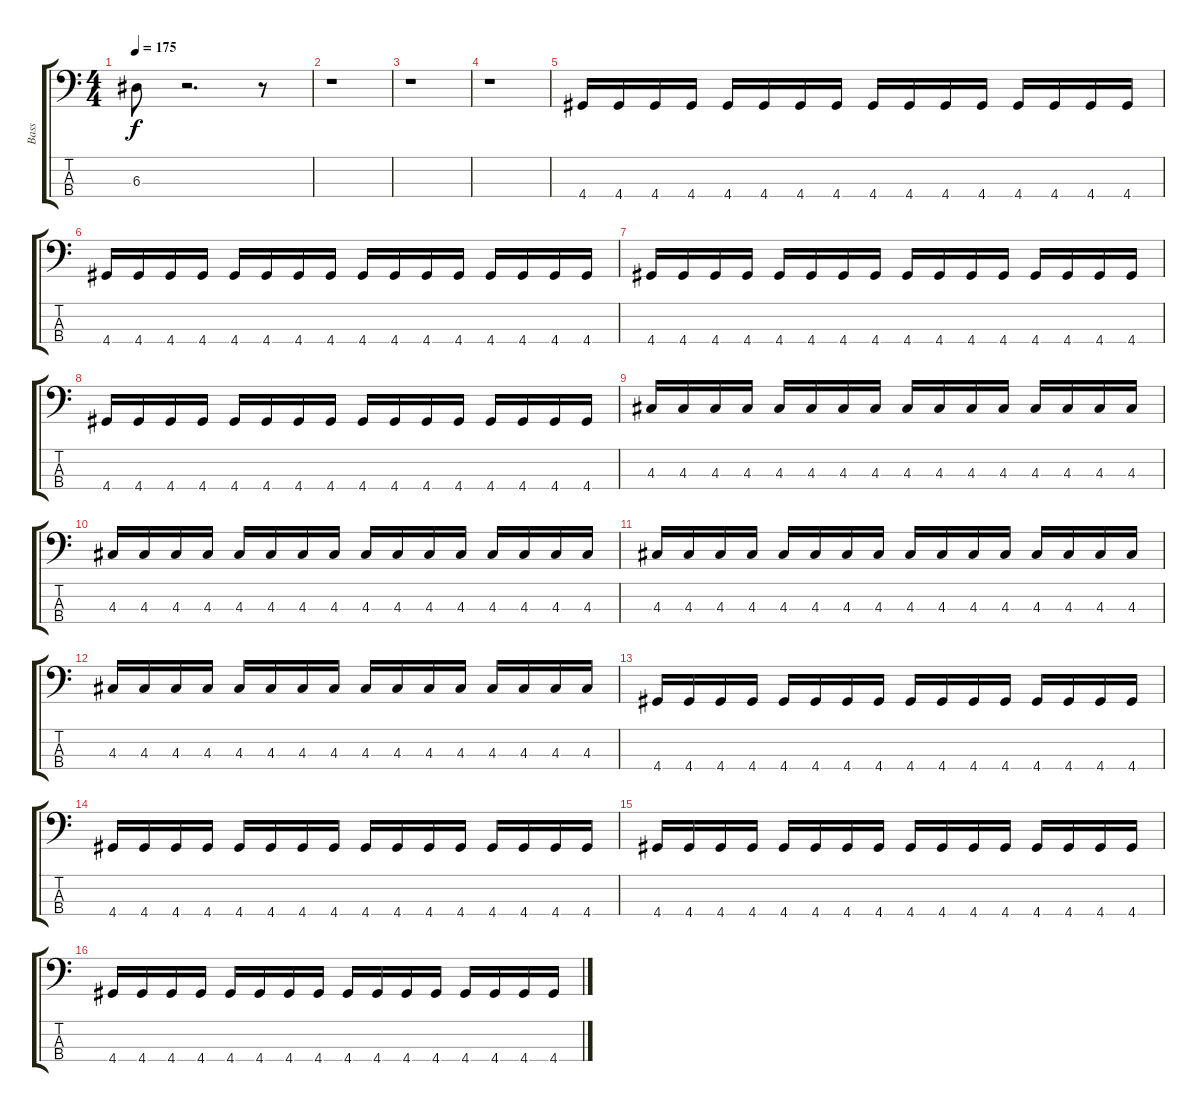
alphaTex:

\track ("Bass" "Bass") {instrument electricbasspick}
\staff {score tabs}
\tuning (G2 D2 A1 E1) {hide}
\ts (4 4)
\tempo 175
\clef f4
\ks c
6.3.8{dy f} r.2{d} r.8 |
r.1 |
r.1 |
r.1 |
4.4.16 4.4.16 4.4.16 4.4.16 4.4.16 4.4.16 4.4.16 4.4.16 4.4.16 4.4.16 4.4.16 4.4.16 4.4.16 4.4.16 4.4.16 4.4.16 |
4.4.16 4.4.16 4.4.16 4.4.16 4.4.16 4.4.16 4.4.16 4.4.16 4.4.16 4.4.16 4.4.16 4.4.16 4.4.16 4.4.16 4.4.16 4.4.16 |
4.4.16 4.4.16 4.4.16 4.4.16 4.4.16 4.4.16 4.4.16 4.4.16 4.4.16 4.4.16 4.4.16 4.4.16 4.4.16 4.4.16 4.4.16 4.4.16 |
4.4.16 4.4.16 4.4.16 4.4.16 4.4.16 4.4.16 4.4.16 4.4.16 4.4.16 4.4.16 4.4.16 4.4.16 4.4.16 4.4.16 4.4.16 4.4.16 |
4.3.16 4.3.16 4.3.16 4.3.16 4.3.16 4.3.16 4.3.16 4.3.16 4.3.16 4.3.16 4.3.16 4.3.16 4.3.16 4.3.16 4.3.16 4.3.16 |
4.3.16 4.3.16 4.3.16 4.3.16 4.3.16 4.3.16 4.3.16 4.3.16 4.3.16 4.3.16 4.3.16 4.3.16 4.3.16 4.3.16 4.3.16 4.3.16 |
4.3.16 4.3.16 4.3.16 4.3.16 4.3.16 4.3.16 4.3.16 4.3.16 4.3.16 4.3.16 4.3.16 4.3.16 4.3.16 4.3.16 4.3.16 4.3.16 |
4.3.16 4.3.16 4.3.16 4.3.16 4.3.16 4.3.16 4.3.16 4.3.16 4.3.16 4.3.16 4.3.16 4.3.16 4.3.16 4.3.16 4.3.16 4.3.16 |
4.4.16 4.4.16 4.4.16 4.4.16 4.4.16 4.4.16 4.4.16 4.4.16 4.4.16 4.4.16 4.4.16 4.4.16 4.4.16 4.4.16 4.4.16 4.4.16 |
4.4.16 4.4.16 4.4.16 4.4.16 4.4.16 4.4.16 4.4.16 4.4.16 4.4.16 4.4.16 4.4.16 4.4.16 4.4.16 4.4.16 4.4.16 4.4.16 |
4.4.16 4.4.16 4.4.16 4.4.16 4.4.16 4.4.16 4.4.16 4.4.16 4.4.16 4.4.16 4.4.16 4.4.16 4.4.16 4.4.16 4.4.16 4.4.16 |
4.4.16 4.4.16 4.4.16 4.4.16 4.4.16 4.4.16 4.4.16 4.4.16 4.4.16 4.4.16 4.4.16 4.4.16 4.4.16 4.4.16 4.4.16 4.4.16
